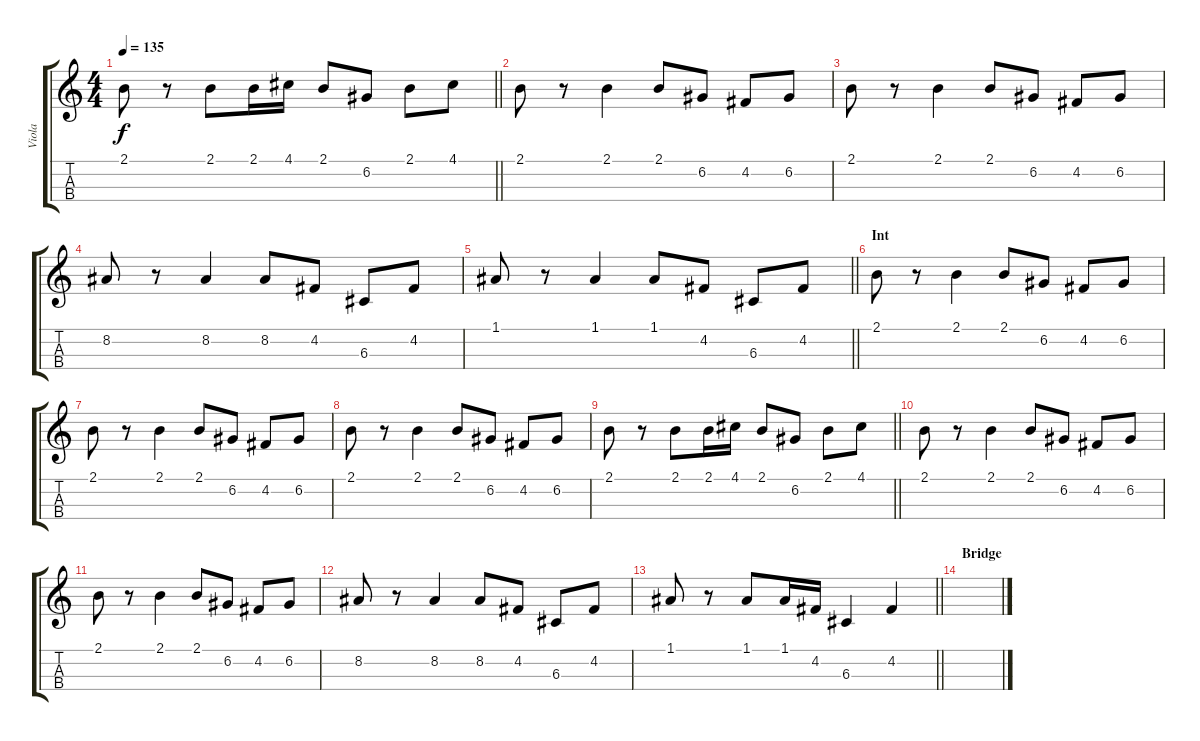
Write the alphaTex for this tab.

\track ("Viola" "Viola") {instrument viola}
\staff {score tabs}
\tuning (A4 D4 G3 C3) {hide}
\ts (4 4)
\tempo 135
\clef g2
\barLineRight lightlight
\ks c
2.1.8{dy f} r.8 2.1.8 2.1.16 4.1.16 2.1.8 6.2.8 2.1.8 4.1.8 |
2.1.8 r.8 2.1.4 2.1.8 6.2.8 4.2.8 6.2.8 |
2.1.8 r.8 2.1.4 2.1.8 6.2.8 4.2.8 6.2.8 |
8.2.8 r.8 8.2.4 8.2.8 4.2.8 6.3.8 4.2.8 |
\barLineRight lightlight
1.1.8 r.8 1.1.4 1.1.8 4.2.8 6.3.8 4.2.8 |
\section ("" "Int")
2.1.8 r.8 2.1.4 2.1.8 6.2.8 4.2.8 6.2.8 |
2.1.8 r.8 2.1.4 2.1.8 6.2.8 4.2.8 6.2.8 |
2.1.8 r.8 2.1.4 2.1.8 6.2.8 4.2.8 6.2.8 |
\barLineRight lightlight
2.1.8 r.8 2.1.8 2.1.16 4.1.16 2.1.8 6.2.8 2.1.8 4.1.8 |
2.1.8 r.8 2.1.4 2.1.8 6.2.8 4.2.8 6.2.8 |
2.1.8 r.8 2.1.4 2.1.8 6.2.8 4.2.8 6.2.8 |
8.2.8 r.8 8.2.4 8.2.8 4.2.8 6.3.8 4.2.8 |
\barLineRight lightlight
1.1.8 r.8 1.1.8 1.1.16 4.2.16 6.3.4 4.2.4 |
\section ("" "Bridge")
